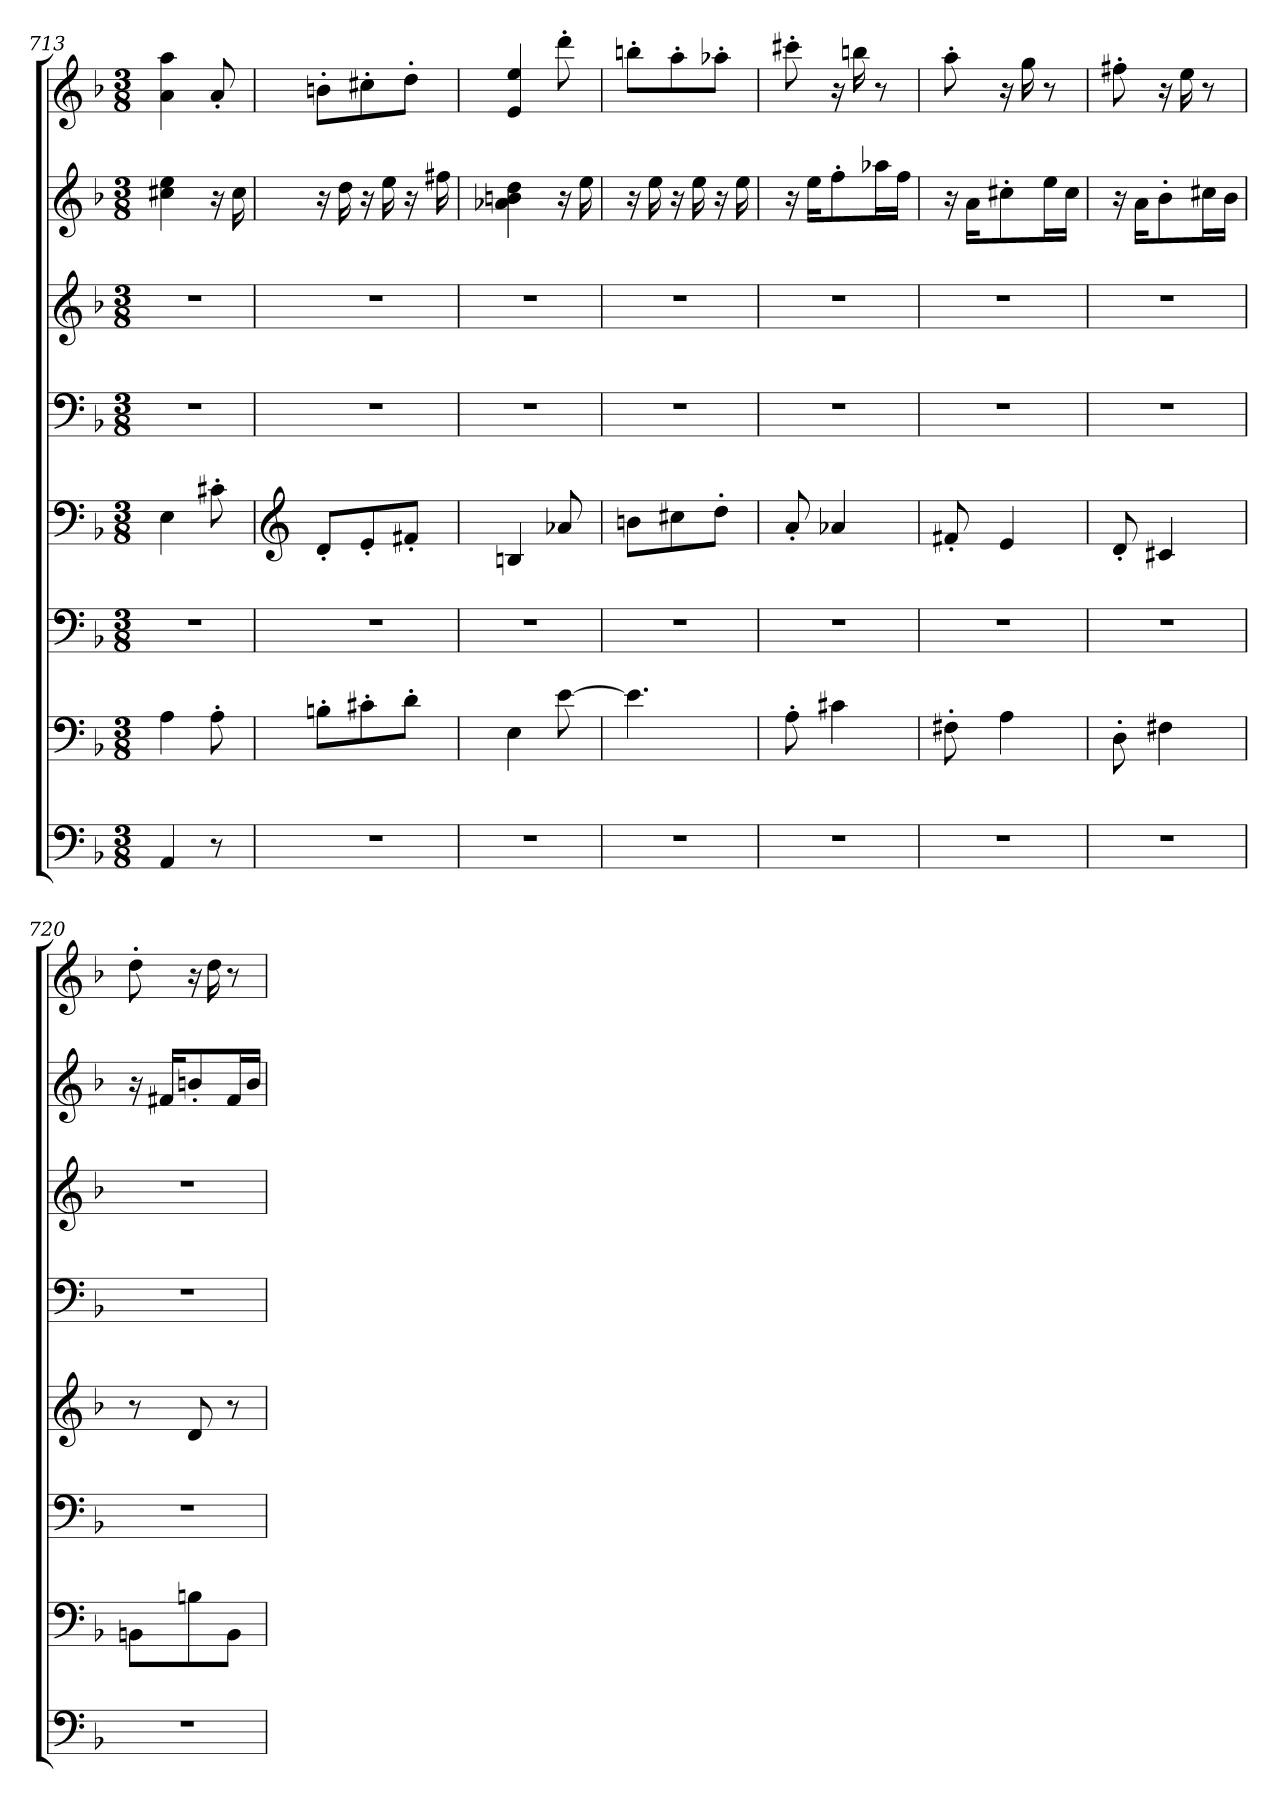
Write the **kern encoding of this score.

**kern	**kern	**kern	**kern	**kern	**kern	**kern	**kern
*part5	*part5	*part4	*part4	*part3	*part3	*part2	*part1
*staff8	*staff7	*staff6	*staff5	*staff4	*staff3	*staff2	*staff1
!!LO:PB:g=z
*clefF4	*clefF4	*clefF4	*clefF4	*clefF4	*clefG2	*clefG2	*clefG2
*k[b-]	*k[b-]	*k[b-]	*k[b-]	*k[b-]	*k[b-]	*k[b-]	*k[b-]
*M3/8	*M3/8	*M3/8	*M3/8	*M3/8	*M3/8	*M3/8	*M3/8
*MM154	*MM154	*MM154	*MM154	*MM154	*MM154	*MM154	*MM154
=713	=713	=713	=713	=713	=713	=713	=713
4AA/	4A\	4.r	4E\	4.r	4.r	4cc#X\ 4ee\	4a\ 4aa\
8r	8A'\	.	8c#X'\	.	.	16r	8a'/
.	.	.	.	.	.	16cc#\	.
=714	=714	=714	=714	=714	=714	=714	=714
*	*	*	*clefG2	*	*	*	*
4.r	8Bn'\L	4.r	8d'/L	4.r	4.r	16r	8bn'\L
.	.	.	.	.	.	16dd\	.
.	8c#X'\	.	8e'/	.	.	16r	8cc#X'\
.	.	.	.	.	.	16ee\	.
.	8d'\J	.	8f#X'/J	.	.	16r	8dd'\J
.	.	.	.	.	.	16ff#X\	.
=715	=715	=715	=715	=715	=715	=715	=715
*	*	*	*	*	*	*	*MM154
4.r	4E\	4.r	4Bn/	4.r	4.r	4a-X\ 4bn\ 4dd\	4e/ 4ee/
.	[8e\	.	8a-X/	.	.	16r	8ddd'\
.	.	.	.	.	.	16ee\	.
=716	=716	=716	=716	=716	=716	=716	=716
4.r	4.e\]	4.r	8bn\L	4.r	4.r	16r	8bbn'\L
.	.	.	.	.	.	16ee\	.
.	.	.	8cc#X\	.	.	16r	8aa'\
.	.	.	.	.	.	16ee\	.
.	.	.	8dd'\J	.	.	16r	8aa-X'\J
.	.	.	.	.	.	16ee\	.
=717	=717	=717	=717	=717	=717	=717	=717
*	*	*	*	*	*	*	*MM154
4.r	8A'\	4.r	8a'/	4.r	4.r	16r	8ccc#X'\
.	.	.	.	.	.	16ee\KL	.
.	4c#X\	.	4a-X/	.	.	8ff'\	16r
.	.	.	.	.	.	.	16bbn\
.	.	.	.	.	.	16aa-X\L	8r
.	.	.	.	.	.	16ff\JJ	.
=718	=718	=718	=718	=718	=718	=718	=718
4.r	8F#X'\	4.r	8f#X'/	4.r	4.r	16r	8aa'\
.	.	.	.	.	.	16a\KL	.
.	4A\	.	4e/	.	.	8cc#X'\	16r
.	.	.	.	.	.	.	16gg\
.	.	.	.	.	.	16ee\L	8r
.	.	.	.	.	.	16cc#\JJ	.
!!LO:PB:g=z
=719	=719	=719	=719	=719	=719	=719	=719
4.r	8D'\	4.r	8d'/	4.r	4.r	16r	8ff#X'\
.	.	.	.	.	.	16a\KL	.
.	4F#X\	.	4c#X/	.	.	8b-'\	16r
.	.	.	.	.	.	.	16ee\
.	.	.	.	.	.	16cc#X\L	8r
.	.	.	.	.	.	16b-\JJ	.
=720	=720	=720	=720	=720	=720	=720	=720
4.r	8BBn\L	4.r	8r	4.r	4.r	16r	8dd'\
.	.	.	.	.	.	16f#X/KL	.
.	8Bn\	.	8d/	.	.	8bn'/	16r
.	.	.	.	.	.	.	16dd\
.	8BB\J	.	8r	.	.	16f#/L	8r
.	.	.	.	.	.	16b/JJ	.
=	=	=	=	=	=	=	=
*-	*-	*-	*-	*-	*-	*-	*-
